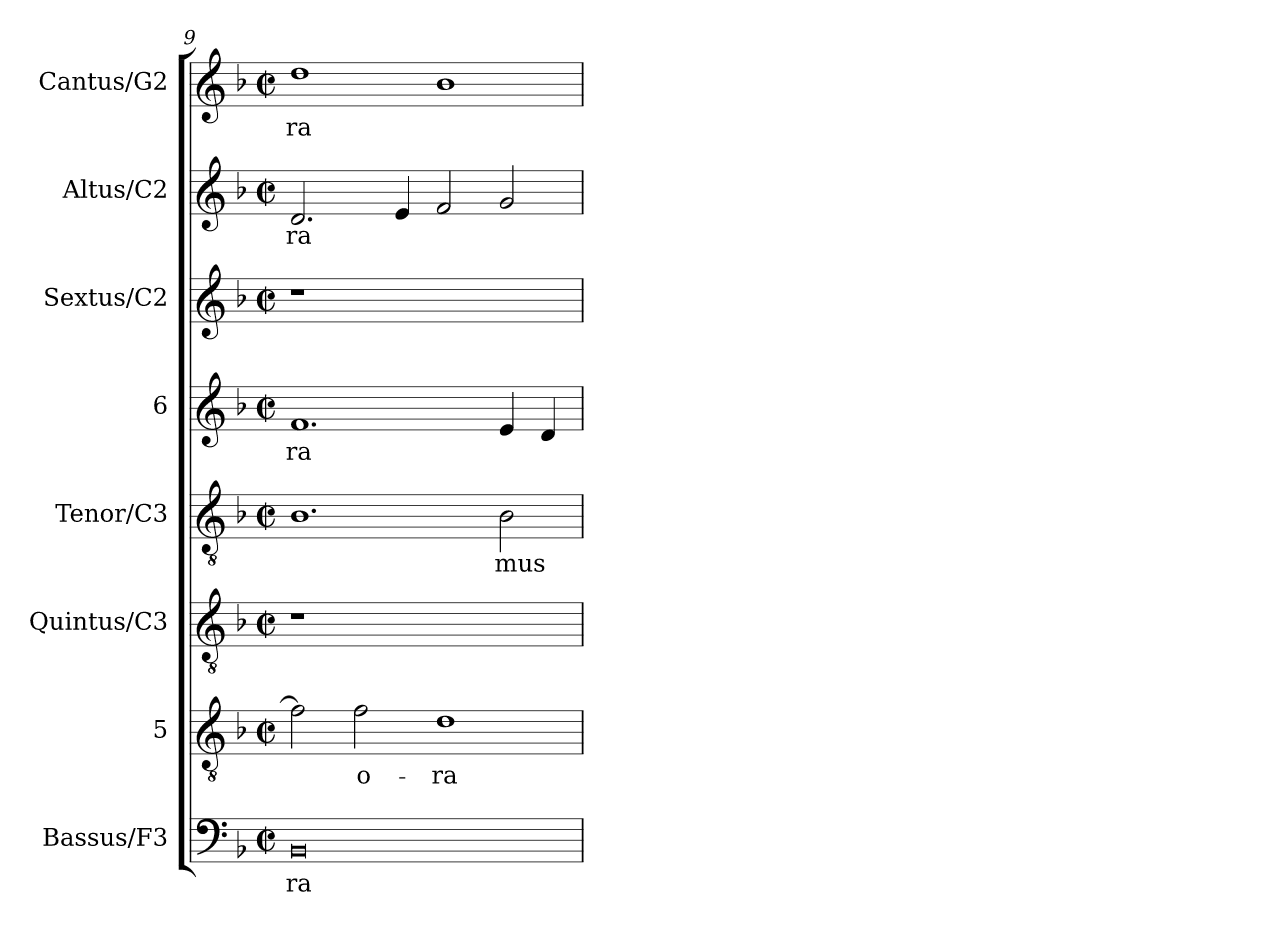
**kern	**text	**kern	**text	**kern	**kern	**text	**kern	**text	**kern	**kern	**text	**kern	**text
*part8	*part8	*part7	*part7	*part6	*part5	*part5	*part4	*part4	*part3	*part2	*part2	*part1	*part1
*staff8	*staff8	*staff7	*staff7	*staff6	*staff5	*staff5	*staff4	*staff4	*staff3	*staff2	*staff2	*staff1	*staff1
*I"Bassus/F3	*	*I"5	*	*I"Quintus/C3	*I"Tenor/C3	*	*I"6	*	*I"Sextus/C2	*I"Altus/C2	*	*I"Cantus/G2	*
*I'B	*	*	*	*	*I'T	*	*	*	*	*I'A	*	*I'C	*
*clefF4	*	*clefGv2	*	*clefGv2	*clefGv2	*	*clefG2	*	*clefG2	*clefG2	*	*clefG2	*
*k[b-]	*	*k[b-]	*	*k[b-]	*k[b-]	*	*k[b-]	*	*k[b-]	*k[b-]	*	*k[b-]	*
*F:	*	*F:	*	*F:	*F:	*	*F:	*	*F:	*F:	*	*F:	*
*M2/2	*	*M2/2	*	*M2/2	*M2/2	*	*M2/2	*	*M2/2	*M2/2	*	*M2/2	*
*met(c|)	*	*met(c|)	*	*met(c|)	*met(c|)	*	*met(c|)	*	*met(c|)	*met(c|)	*	*met(c|)	*
=9	=9	=9	=9	=9	=9	=9	=9	=9	=9	=9	=9	=9	=9
!	!LO:LY:b:cj	!	!LO:LY:b:cj	!	!	!LO:LY:b:cj	!	!LO:LY:b:cj	!	!	!LO:LY:b:cj	!	!LO:LY:b:cj
0BB-	-ra-	2f\]	--	1r	1.B-	--	1.f	-ra-	1r	2.d/	-ra-	1dd	-ra-
!	!	!	!LO:LY:b:cj	!	!	!	!	!	!	!	!	!	!
.	.	2f\	-o-	.	.	.	.	.	.	.	.	.	.
!	!	!	!	!	!	!	!	!	!	!	!LO:LY:b:cj	!	!
.	.	.	.	.	.	.	.	.	.	4e/	--	.	.
!	!	!	!LO:LY:b:cj	!	!	!	!	!	!	!	!LO:LY:b:cj	!	!LO:LY:b:cj
.	.	1d	-ra-	1ryy	.	.	.	.	1ryy	2f/	--	1b-	--
!	!	!	!	!	!	!LO:LY:b:cj	!	!LO:LY:b:cj	!	!	!LO:LY:b:cj	!	!
.	.	.	.	.	2B-\	-mus	4e/	--	.	2g/	--	.	.
!	!	!	!	!	!	!	!	!LO:LY:b:cj	!	!	!	!	!
.	.	.	.	.	.	.	4d/	--	.	.	.	.	.
=	=	=	=	=	=	=	=	=	=	=	=	=	=
*-	*-	*-	*-	*-	*-	*-	*-	*-	*-	*-	*-	*-	*-
